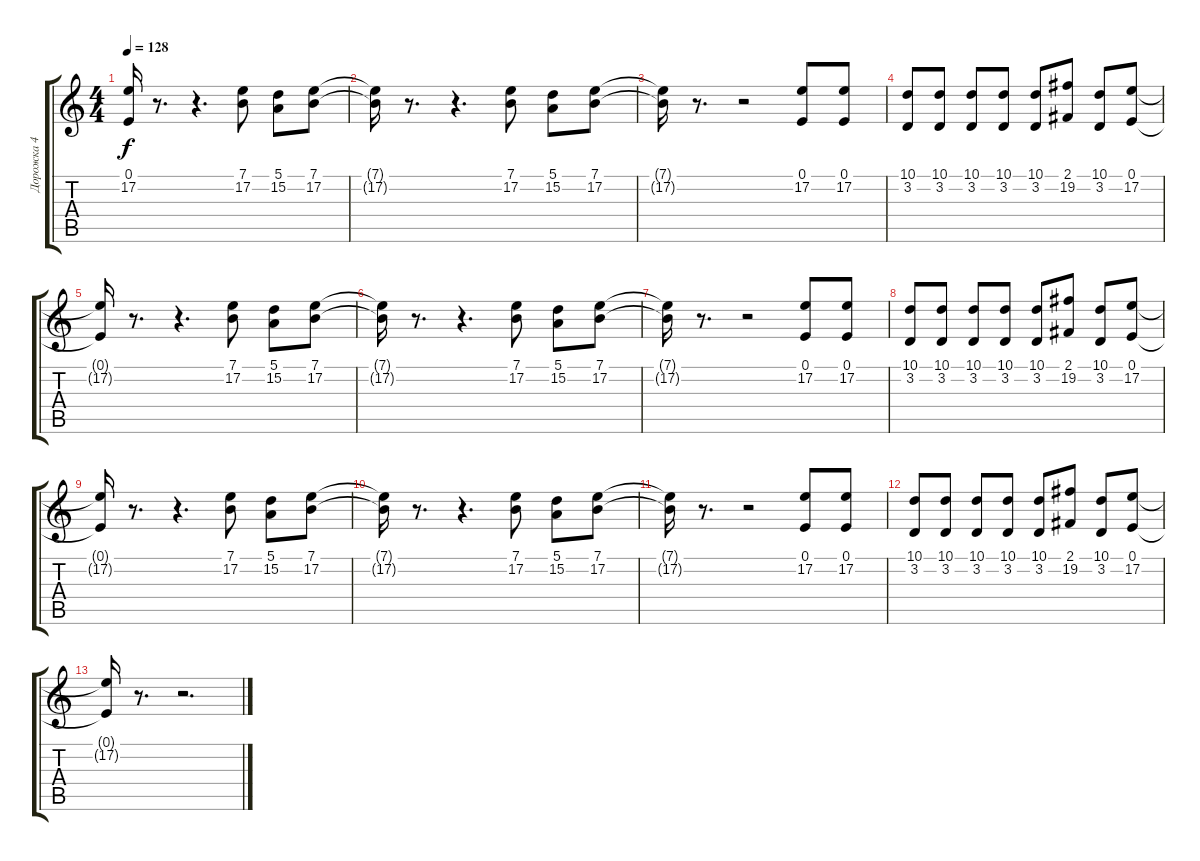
\track ("Дорожка 4" "Дорожка 4") {instrument lead6voice}
\staff {score tabs}
\tuning (E4 B3 G3 D3 A2 E2) {hide}
\ts (4 4)
\tempo 128
\clef g2
\ks c
(0.1{t} 17.2{t}).16{dy f} r.8{d} r.4{d} (7.1 17.2).8 (5.1 15.2).8 (7.1 17.2).8 |
(7.1{t} 17.2{t}).16 r.8{d} r.4{d} (7.1 17.2).8 (5.1 15.2).8 (7.1 17.2).8 |
(7.1{t} 17.2{t}).16 r.8{d} r.2 (0.1 17.2).8 (0.1 17.2).8 |
(10.1 3.2).8 (10.1 3.2).8 (10.1 3.2).8 (10.1 3.2).8 (10.1 3.2).8 (2.1 19.2).8 (10.1 3.2).8 (0.1 17.2).8 |
(0.1{t} 17.2{t}).16 r.8{d} r.4{d} (7.1 17.2).8 (5.1 15.2).8 (7.1 17.2).8 |
(7.1{t} 17.2{t}).16 r.8{d} r.4{d} (7.1 17.2).8 (5.1 15.2).8 (7.1 17.2).8 |
(7.1{t} 17.2{t}).16 r.8{d} r.2 (0.1 17.2).8 (0.1 17.2).8 |
(10.1 3.2).8 (10.1 3.2).8 (10.1 3.2).8 (10.1 3.2).8 (10.1 3.2).8 (2.1 19.2).8 (10.1 3.2).8 (0.1 17.2).8 |
(0.1{t} 17.2{t}).16 r.8{d} r.4{d} (7.1 17.2).8 (5.1 15.2).8 (7.1 17.2).8 |
(7.1{t} 17.2{t}).16 r.8{d} r.4{d} (7.1 17.2).8 (5.1 15.2).8 (7.1 17.2).8 |
(7.1{t} 17.2{t}).16 r.8{d} r.2 (0.1 17.2).8 (0.1 17.2).8 |
(10.1 3.2).8 (10.1 3.2).8 (10.1 3.2).8 (10.1 3.2).8 (10.1 3.2).8 (2.1 19.2).8 (10.1 3.2).8 (0.1 17.2).8 |
(0.1{t} 17.2{t}).16 r.8{d} r.2{d}
